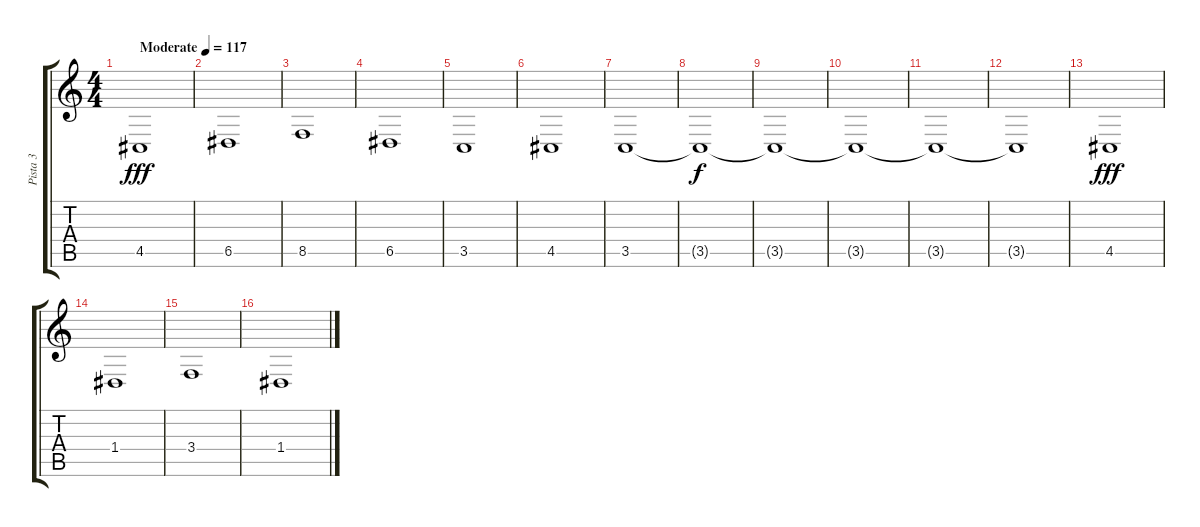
\track ("Pista 3" "Pista 3") {instrument celesta}
\staff {score tabs}
\tuning (E4 B3 G3 D3 A2 E2) {hide}
\ts (4 4)
\tempo (117 "Moderate")
\clef g2
\ks c
4.5.1{dy fff instrument celesta} |
6.5.1 |
8.5.1 |
6.5.1 |
3.5.1 |
4.5.1 |
3.5.1 |
3.5{t}.1{dy f} |
3.5{t}.1 |
3.5{t}.1 |
3.5{t}.1 |
3.5{t}.1 |
4.5.1{dy fff} |
1.4.1 |
3.4.1 |
1.4.1
